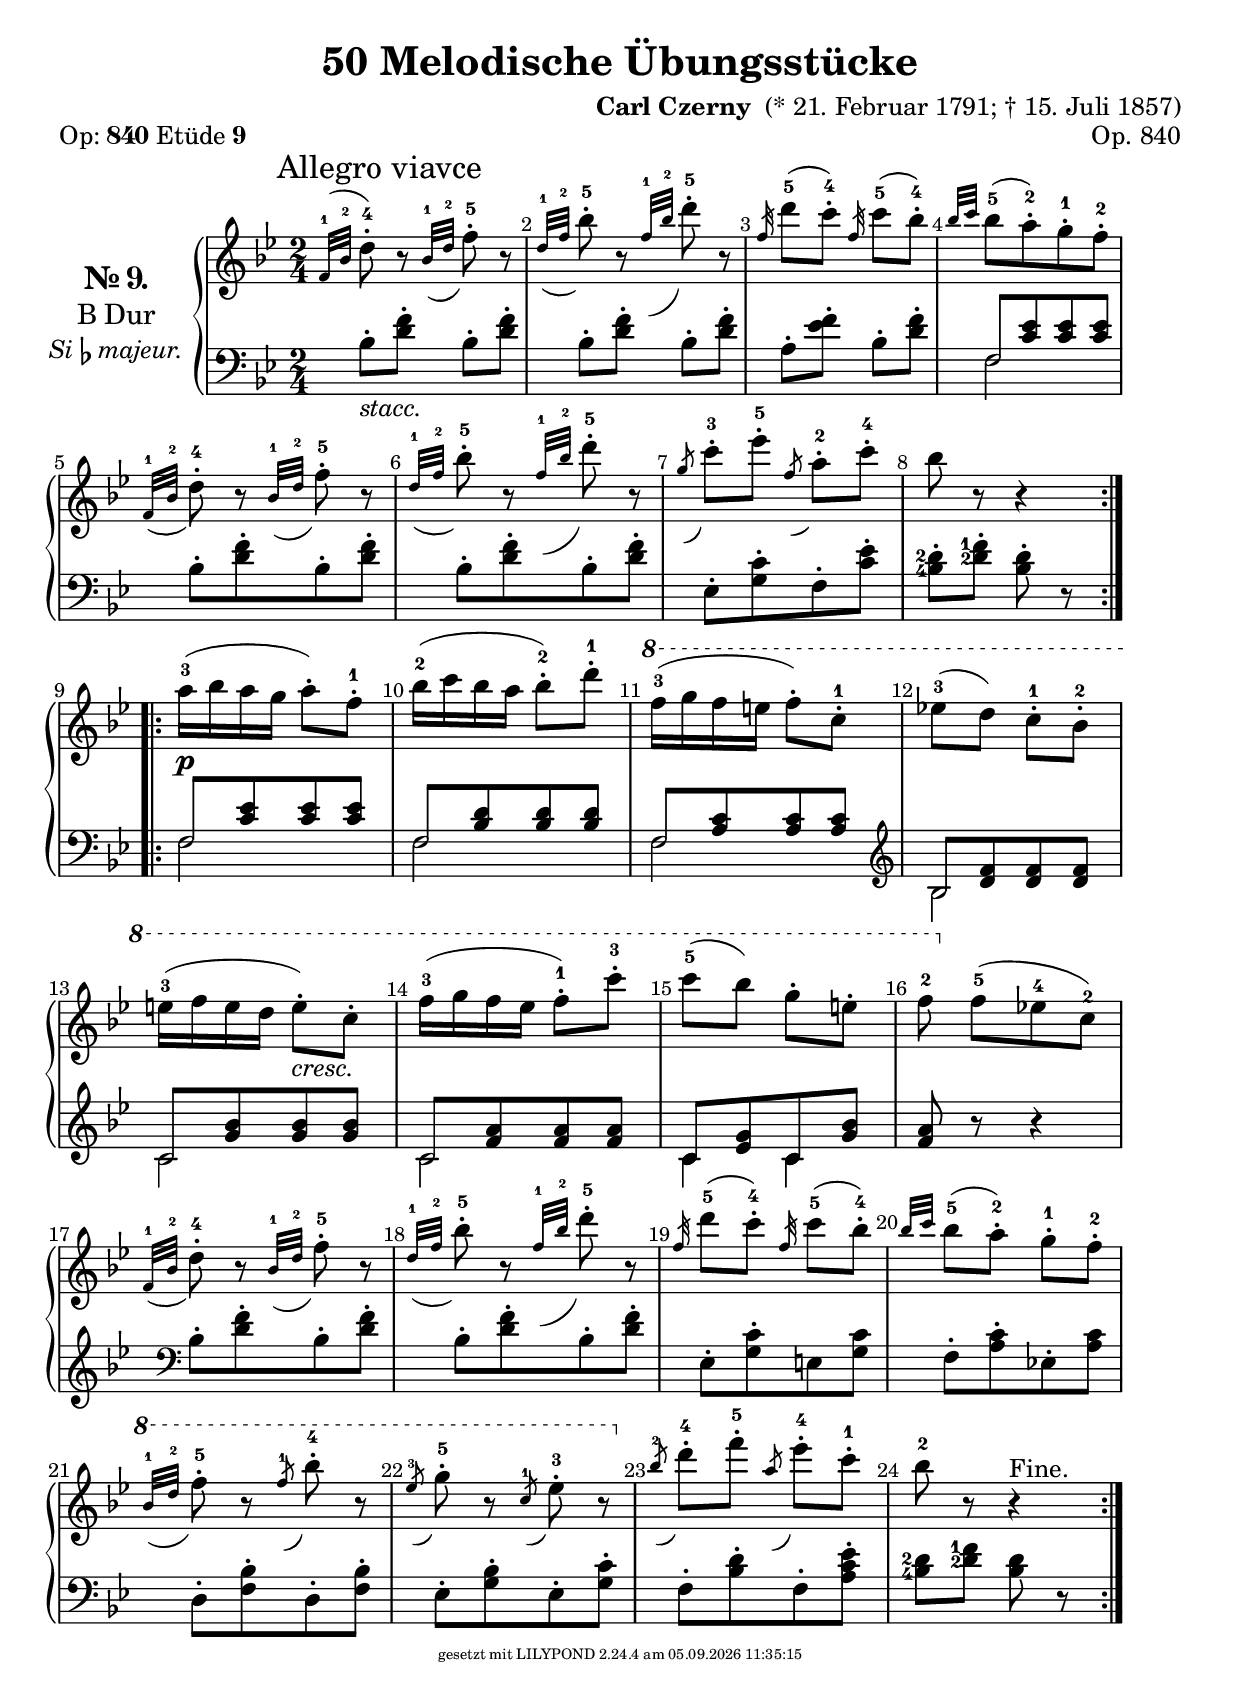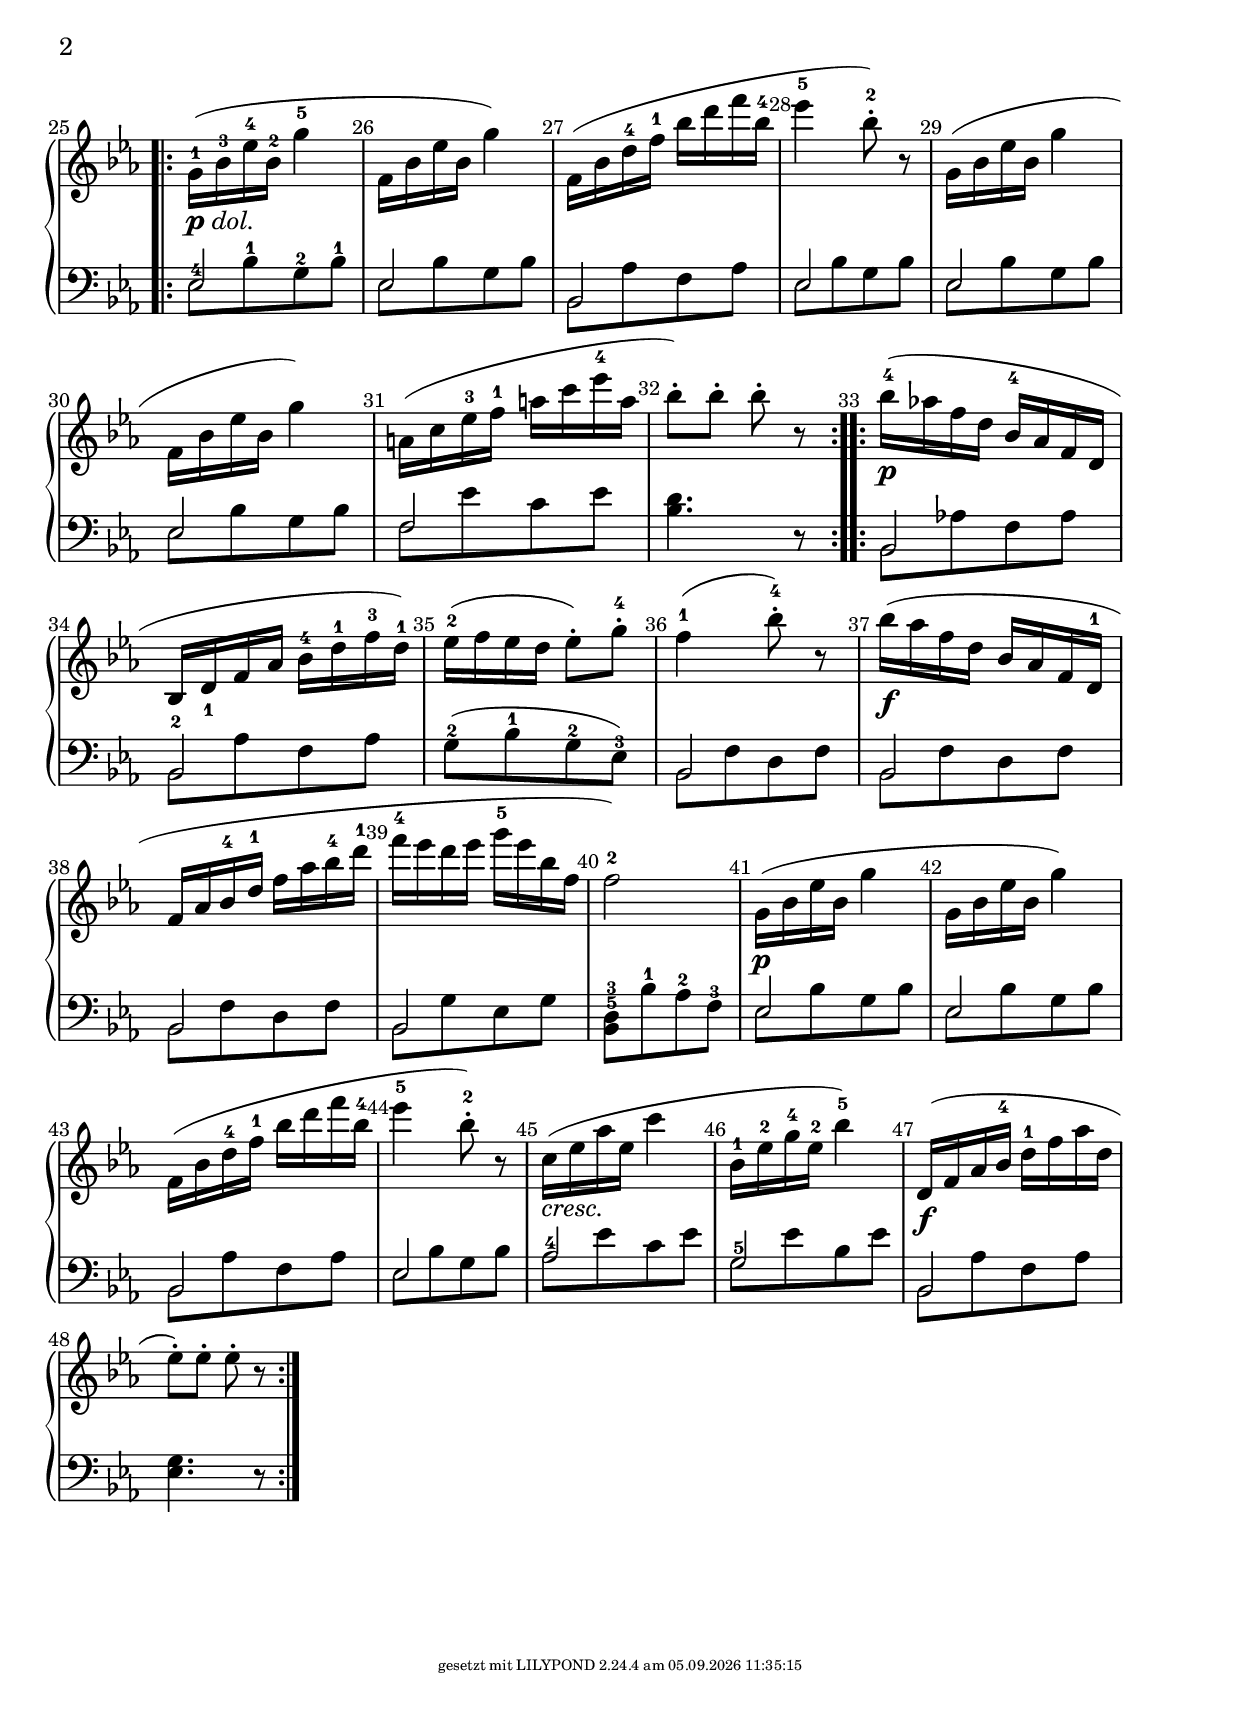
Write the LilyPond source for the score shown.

\version "2.19.37"

\language "deutsch"

\include "Papier+Layout.ly"

\header {
  composer            =       \markup { \bold "Carl Czerny" " (* 21. Februar 1791; † 15. Juli 1857)" }
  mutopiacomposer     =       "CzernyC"

  title               =       "50 Melodische Übungsstücke" %"50 Melodische Übungsstücke"
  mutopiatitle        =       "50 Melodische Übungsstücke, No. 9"

  opus                =       "Op. 840"
  piece               =       \markup { "Op:" \number \tiny 840 "Etüde" \number \tiny 9 }
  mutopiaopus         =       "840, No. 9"

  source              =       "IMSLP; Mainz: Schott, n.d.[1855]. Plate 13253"
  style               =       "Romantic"
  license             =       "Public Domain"
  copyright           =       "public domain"
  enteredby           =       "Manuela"
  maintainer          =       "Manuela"
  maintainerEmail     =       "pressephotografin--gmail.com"
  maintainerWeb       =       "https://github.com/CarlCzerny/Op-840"
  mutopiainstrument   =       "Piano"
}

\paper {
  left-margin = #10
  system-system-spacing.basic-distance = #8
  min-systems-per-page = #6
  top-margin = #10
}

RH= \relative c' {
  \time 2/4
  \key b \major
  \set Staff.explicitKeySignatureVisibility = #end-of-line-invisible
  \set Timing.beamExceptions = #'()
  \set Timing.baseMoment = #(ly:make-moment 1/8)
  \set Staff.beatStructure = #'(4 )  %% abhängig vom Takt
  \set fingeringOrientations = #'(left)     %% für Akkorde!
  \override Fingering.direction = #UP      %% für Einzelnoten!
  \override Fingering.padding = #0.8
  \override Fingering.staff-padding = #'()
  \override Fingering.avoid-slur = #'inside
  \override Slur.direction = #UP
  \mark \markup "Allegro viavce"

  \once \override Slur.positions = #'(2 . -2)
  \grace { f32-1 ( b-2 } d8-4-. ) r
  \once \override Slur.positions = #'(2 . 0)
  \grace { b32-1 ( d-2 } f8-5-. ) r
  \once \override Slur.positions = #'(2 . 0)
  \grace { d32-1 ( f-2 } b8-5-. ) r
  \grace { f32-1 ( b-2 } d8-5-. ) r
  \slashedGrace f,32 d'8-5 ( c-4-. )
  \slashedGrace f,32\noBeam c'8-5 ( b-4-. )
  \grace { b32 c } b8-5 ( a-2-. ) g-1-. f-2-.
  \once \override Slur.positions = #'(2 . -2)
  \grace { f,32-1 ( b-2 } d8-4-. ) r
  \once \override Slur.positions = #'(2 . 0)
  \grace { b32-1 ( d-2 } f8-5-. ) r
  \once \override Slur.positions = #'(2 . 0)
  \grace { d32-1 ( f-2 } b8-5-. ) r
  \grace { f32-1 ( b-2 } d8-5-. ) r
  \acciaccatura g,8 c-3-. es-5-.
  \acciaccatura f,8\noBeam a-2-. c-4-. b r8 r4
  \bar ":..:"
  \set Staff.beatStructure = #'(2 2 )
  a16-3 \p ( b a g a8-. ) f-1-.
  b16-2 ( c b a b8-2-. ) d-1-.
  \ottava #1
  f16-3 ( g f e f8-. ) c-1-.
  es!-3 ( d ) c-1-. b-2-.
  e16-3 ( f e d e8-._\markup \italic "cresc." ) c-.
  f16-3 ( g f es f8-1-. ) c'-3-.
  c-5 ( b ) g-. e-.
  f-2  \ottava #0 f,-5 [ ( es!-4 c-2 ) ]
  \once \override Slur.positions = #'(2 . -2)
  \grace { f,32-1 ( b-2 } d8-4-. ) r
  \once \override Slur.positions = #'(2 . 0)
  \grace { b32-1 ( d-2 } f8-5-. ) r
  \once \override Slur.positions = #'(2 . 0)
  \grace { d32-1 ( f-2 } b8-5-. ) r
  \grace { f32-1 ( b-2 } d8-5-. ) r
  \slashedGrace f,32 d'8-5 ( c-4-. )
  \slashedGrace f,32\noBeam c'8-5 ( b-4-. )
  \grace { b32 c } b8-5 ( a-2-. ) g-1-. f-2-.
  \ottava #1
  \once \override Slur.positions = #'(2 . 0)
  \grace { b32-1 ( d-2 } f8-5-. ) r
  \acciaccatura f-1 b-4-. r
  \acciaccatura es,-3 g-5-. r
  \acciaccatura c,-1 es-3-. r
  \ottava #0
  \acciaccatura b-2 d-4-. f-5-.
  \acciaccatura a, es'-4-. c-1-.
  b-2 r r4^\markup "Fine."
  %\offsetPositions #'(1 . 0)
  \bar ":..:"  \pageBreak
  \key es \major
  g,16-1_\markup { \dynamic p \italic "dol." } ( b-3 es-4 b-2 g'4-5
  f,16 b es b g'4 )
  f,16 ( b d-4 f-1 b d f b,-4
  es4-5 b8-2-. ) r
  g,16 ( b es b g'4
  f,16 b es b g'4 )
  a,16 ( c es-3 f-1 a c es-4 a,
  b8-. ) b-. b-.\noBeam r
  \bar ":..:"
  b16-4 \p ( as! f d b-4 as f d b_2 d_1 f as b-4 d-1 f-3 d-1 )

  es-2 ( f es d es8-. ) g-4-.
  f4-1 ( b8-4-. ) r
  b16 \f ( as f d b as f d-1
  f as b-4 d-1 f as b-4 d-1
  f-4 es d es g-5 es b f
  f2-2 )
  g,16 \p ( b es b g'4 g,16 b es b g'4 )
  f,16 ( b d-4 f-1 b d f b,-4
  es4-5 b8-2-. ) r
  c,16_\markup \italic "cresc." ( es as es c'4
  b,16-1 es-2 g-4 es-2 b'4-5 )
  d,,16 \f ( f as b-4 d-1 f as d,
  es8-. ) es-. es-. r
  \once \override Voice.Slur #'positions = #'(2.8 . 0.6)

  \bar ":..:"
}

LH = \relative c' {
  \clef bass
  \key b \major
  \set Staff.explicitKeySignatureVisibility = #end-of-line-invisible
  \set fingeringOrientations = #'(left) %% für Akkorde!
  \override Fingering.direction = #UP  %% für Einzelnoten!
  \override Fingering.padding = #0.2
  \override Fingering.staff-padding = #'()
  \override Fingering.avoid-slur = #'inside
  %\override Slur.direction = #UP
  \set Timing.beamExceptions = #'()
  \set Timing.baseMoment = #(ly:make-moment 1/8)
  \set Staff.beatStructure = #'(2 2 )  %% abhängig vom Takt

  \grace { s32 s32 }
  b8-._\markup { \italic "stacc." } < d f >-. b-. q-.
  b-. q-. b-. q-.
  a-. < es' f >-. b-. < d f >-.

  <<
    {
      \voiceOne
      \mergeDifferentlyHeadedOn
      \mergeDifferentlyDottedOn
      \set fingeringOrientations = #'(left)   %% Akkorde
      \override Fingering.direction = #UP %% Einzelnoten
      \override Fingering.padding = #0.2
      \override Fingering.staff-padding = #'()
      \override Fingering.avoid-slur = #'inside
      \override Slur.direction = #UP
      \set Timing.beamExceptions = #'()
      \set Timing.baseMoment = #(ly:make-moment 1/8)
      \set Staff.beatStructure = #'(4 4 )  %% abhängig vom Takt
      f,8 < c' es > q q
    } \\ {
      \voiceTwo
      \set fingeringOrientations = #'(left)   %% Akkorde
      \override Fingering.direction = #DOWN %% Einzelnoten
      \override Fingering.padding = #0.2
      \override Fingering.staff-padding = #'()
      \override Fingering.avoid-slur = #'inside
      \override Slur.direction = #DOWN
      \set Timing.beamExceptions = #'()
      \set Timing.baseMoment = #(ly:make-moment 1/8)
      \set Staff.beatStructure = #'(4 4 )  %% abhängig vom Takt
      f,2
    }
  >>
  b8-. < d f >-. b-. q-.
  b8-. < d f >-. b-. q-.
  es,-. < g c >-. f-. < c' es >-.
  < b-4 d-2 >-. < d-2 f-1 >-. < b d >-.\noBeam r
  <<
    {
      \voiceOne
      \mergeDifferentlyHeadedOn
      \mergeDifferentlyDottedOn
      \set fingeringOrientations = #'(left)   %% Akkorde
      \override Fingering.direction = #UP %% Einzelnoten
      \override Fingering.padding = #0.2
      \override Fingering.staff-padding = #'()
      \override Fingering.avoid-slur = #'inside
      \override Slur.direction = #UP
      \set Timing.beamExceptions = #'()
      \set Timing.baseMoment = #(ly:make-moment 1/8)
      \set Staff.beatStructure = #'(4 4 )  %% abhängig vom Takt
      f8 < c' es > q q
      f, < b d > q q
      f < a c > q q
      \clef treble
      b < d f > q q
      c < g' b > q q
      c, < f a > q q
      c < es g > c < g' b >
      < f a > b8\rest b4\rest

    } \\ {
      \voiceTwo
      \set fingeringOrientations = #'(left)   %% Akkorde
      \override Fingering.direction = #DOWN %% Einzelnoten
      \override Fingering.padding = #0.2
      \override Fingering.staff-padding = #'()
      \override Fingering.avoid-slur = #'inside
      \override Slur.direction = #DOWN
      \set Timing.beamExceptions = #'()
      \set Timing.baseMoment = #(ly:make-moment 1/8)
      \set Staff.beatStructure = #'(4 4 )  %% abhängig vom Takt
      f,2 f f
      b c c c4 c4
      %d4\rest_\markup "D.C. sino al fine."
    }
  >>
  \clef bass
  b8-. < d f >-. b-. q-.
  b8-. < d f >-. b-. q-.
  es,-. < g c >-. e q
  f-. < a c >-. es!-. q
  d-. < f b >-. d-. q-.
  es-. < g b >-. es-. < g c >-.
  f-. < b d >-. f-. < a c es >-.
  < b-4 d-2 > < d-2 f-1 > < b d >\noBeam r
\key es \major
  <<
    {
      \voiceOne
      \mergeDifferentlyHeadedOn
      \mergeDifferentlyDottedOn
      \set fingeringOrientations = #'(left)   %% Akkorde
      \override Fingering.direction = #UP %% Einzelnoten
      \override Fingering.padding = #0.2
      \override Fingering.staff-padding = #'()
      \override Fingering.avoid-slur = #'inside
      \override Slur.direction = #UP
      \set Timing.beamExceptions = #'()
      \set Timing.baseMoment = #(ly:make-moment 1/8)
      \set Staff.beatStructure = #'(4 4 )  %% abhängig vom Takt
      es,2 es b es es es f
      s

      b, b s b b b b s es es b es as^4 g^5
      b,
    } \\ {
      \voiceTwo
      \set fingeringOrientations = #'(left)   %% Akkorde
      \override Fingering.direction = #UP %% Einzelnoten
      \override Fingering.padding = #0.2
      \override Fingering.staff-padding = #'()
      \override Fingering.avoid-slur = #'inside
      \override Slur.direction = #DOWN
      \set Timing.beamExceptions = #'()
      \set Timing.baseMoment = #(ly:make-moment 1/8)
      \set Staff.beatStructure = #'(4 4 )  %% abhängig vom Takt
      es8-4 b'-1 g-2 b-1
      es,8 b' g b
      b, as' f as
      es b' g b
      es, b' g b
      es, b' g b
      f es' c es
      < b d >4. d,8\rest
      b8 as'! f as
      b, as' f as
      g-2^( b-1 g-2 es-3 )
      b f' d f
      b, f' d f
      b, f' d f
      b, g' es g
      < b,^5 d^3 > b'-1 as-2 f-3
      es b' g b
      es, b' g b
      b, as' f as
      es b' g b
      as es' c es
      g, es' b es
      b, as' f as
      < es g >4. d8\rest
      %d4\rest_\markup "D.C. sino al fine."
    }
  >>
}

\score
{
  \new PianoStaff \with {
    instrumentName = \markup {
      \center-column {
        \line {
          \bold \huge { "№" }
          \number 9.
        }
        \line \large { B Dur }
        \italic \line { Si \flat majeur. }
      }
    }
    shortInstrumentName = ""
  }
  <<
    \new Staff="Discant"
    \with
    {
      \consists "Bar_number_engraver"
      \override BarNumber.padding = #0
      \override BarNumber.self-alignment-X = #CENTER
      \override BarNumber.break-visibility = #end-of-line-invisible
      \override Slur.outside-staff-priority = #150
    }
    {
      <<
        \RH
      >>
    }
    \new Staff="Bass" {
      \LH
    }
  >>
  \layout {
    indent = #25
    ragged-last-bottom = ##t
    ragged-last = ##t
    ragged-right = ##f
    ragged-bottom = ##t
    line-width = #180
  }
  \midi { }
}
